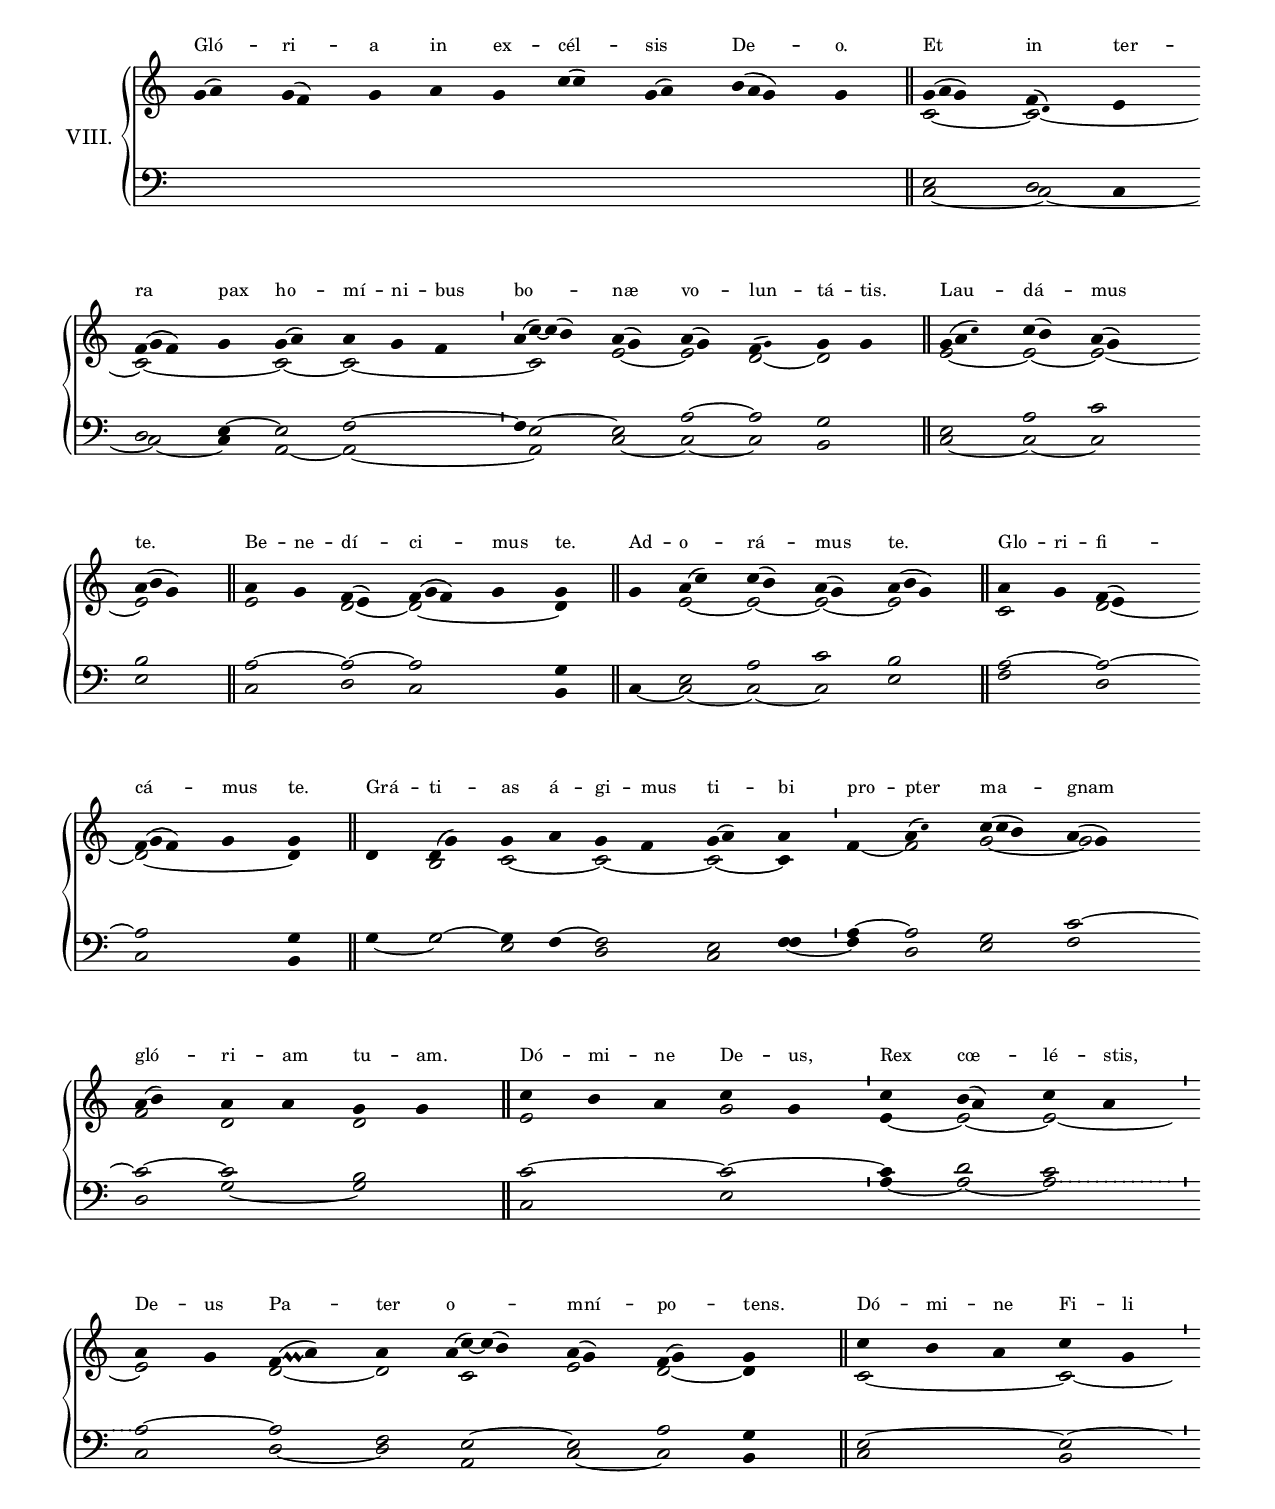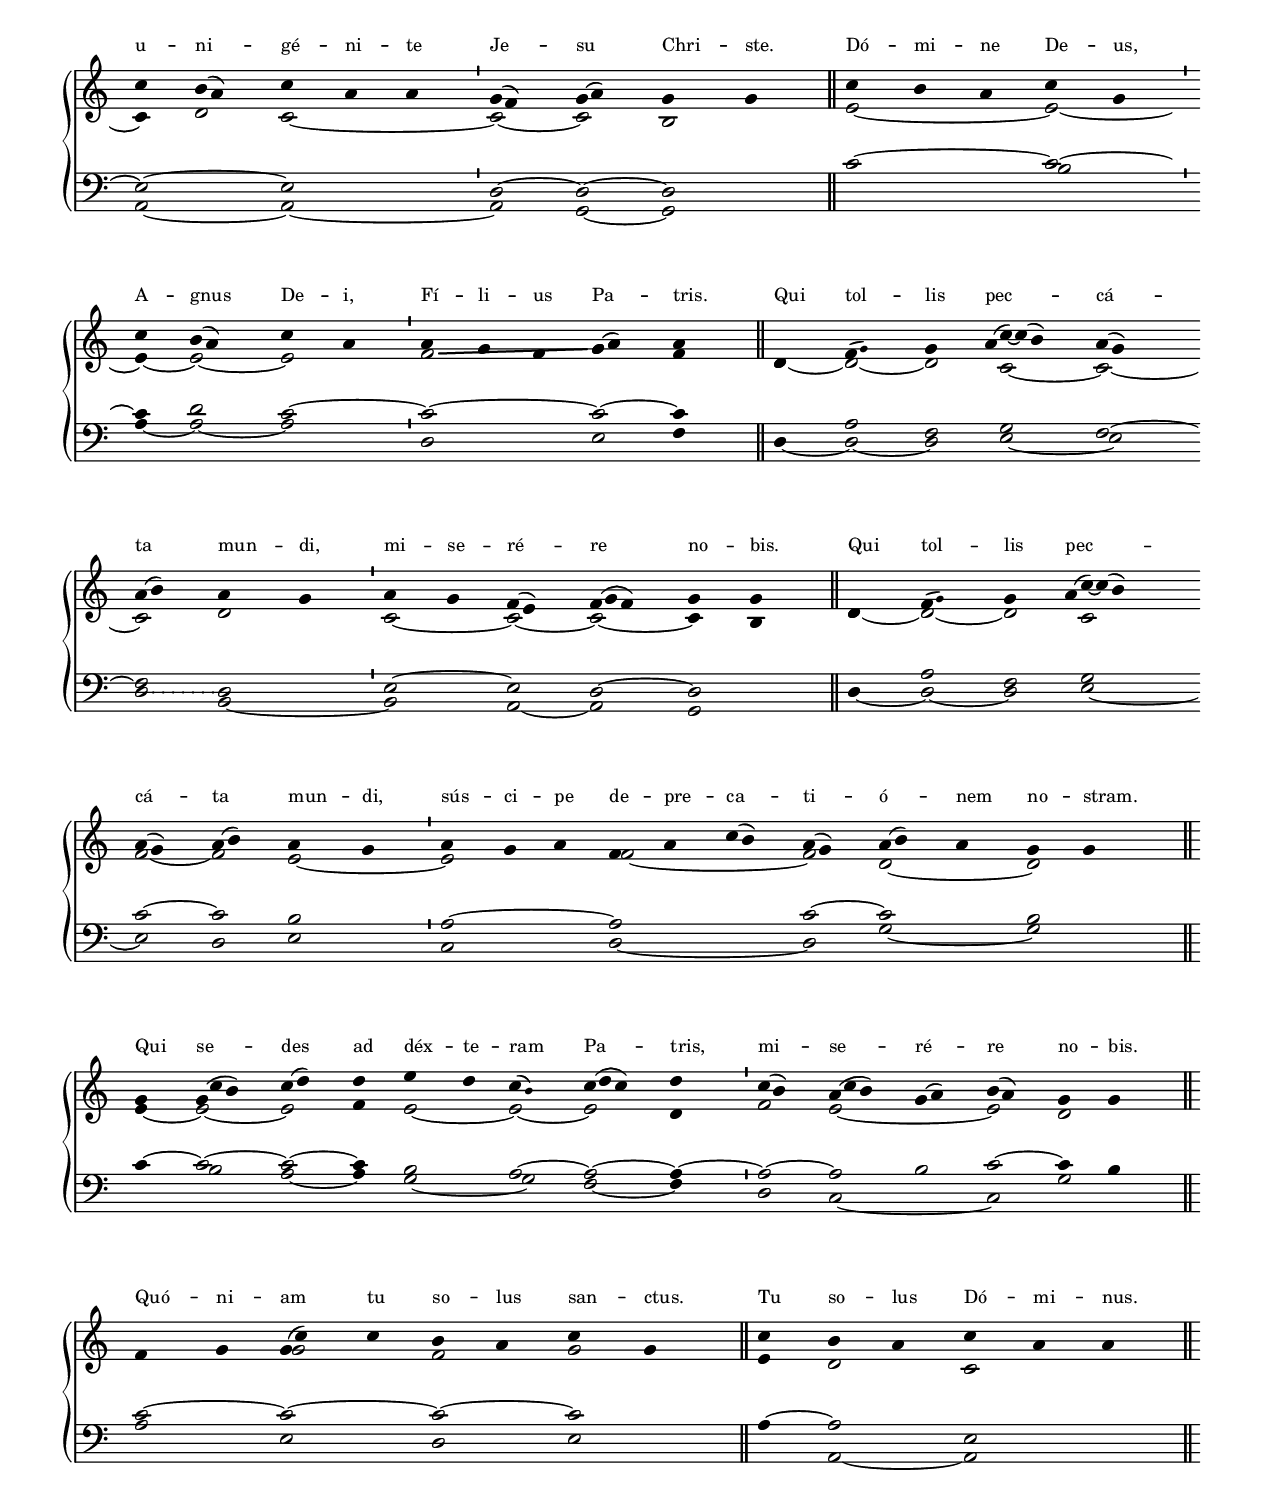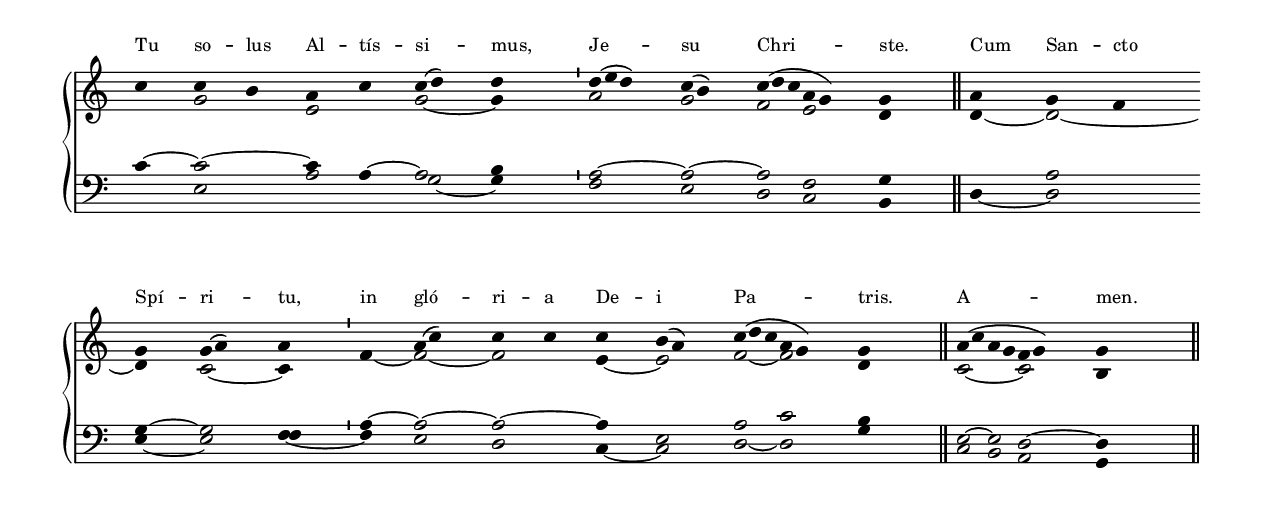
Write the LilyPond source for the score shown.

\version "2.18"
\include "gregorian.ly"
\include "noh2.ily"

%Page reference: page v.19
%(volume.page)

global = {
 \key g \mixolydian
 \cadenzaOn 
 \override Glissando #'thickness = #2.0
}

chantText = \lyricmode {
Gló -- ri -- a in ex -- cél -- sis De -- o. 
Et in ter -- ra pax ho -- mí -- ni -- bus bo -- næ vo -- lun -- tá -- tis. 
Lau -- dá -- mus te. 
Be -- ne -- dí -- ci -- mus te. 
Ad -- o -- rá -- mus te. 
Glo -- ri -- fi -- cá -- mus te. 
Grá -- ti -- as á -- gi -- mus ti -- bi pro -- pter ma -- gnam gló -- ri -- am tu -- am. 
Dó -- mi -- ne De -- us, Rex cœ -- lé -- stis, De -- us Pa -- ter o -- mní -- po -- tens. 
Dó -- mi -- ne Fi -- li u -- ni -- gé -- ni -- te Je -- su Chri -- ste. 
Dó -- mi -- ne De -- us, A -- gnus De -- i, Fí -- li -- us Pa -- tris. 
Qui tol -- lis pec -- cá -- ta mun -- di, mi -- se -- ré -- re no -- bis. 
Qui tol -- lis pec -- cá -- ta mun -- di, sús -- ci -- pe de -- pre -- ca -- ti -- ó -- nem no -- stram. 
Qui se -- des ad déx -- te -- ram Pa -- tris, mi -- se -- ré -- re no -- bis. 
Quó -- ni -- am tu so -- lus san -- ctus. 
Tu so -- lus Dó -- mi -- nus. 
Tu so -- lus Al -- tís -- si -- mus, Je -- su Chri -- ste. 
Cum San -- cto Spí -- ri -- tu, in gló -- ri -- a De -- i Pa -- tris. 
A -- men. }

chantMusic = {
\tieDown   g'4 ( a'4) g'4 ( f'4) g'4 a'4 g'4 c''4 ( c''4) g'4 ( a'4) b'4 ( a'4 g'4) g'4 \finalis
 g'4 ( a'4 g'4) f'4 ( \once \tweak #'font-size #-4 d' ) e'4 \forceBreak
 f'4 ( g'4 f'4) g'4 g'4 ( a'4) a'4 g'4 f'4 \divisioMinima
 a'4 ( c''4) ~ c''4 ( b'4) a'4 ( g'4) a'4 ( g'4) f'4 ( \once \tweak #'font-size #-4 g' ) g'4 g'4 \finalis
 g'4 ( a'4 \once \tweak #'font-size #-4 c'' ) c''4 ( b'4) a'4 ( g'4) \forceBreak
 a'4 ( b'4 g'4) \finalis
 a'4 g'4 f'4 ( e'4) f'4 ( g'4 f'4) g'4 g'4 \finalis
 g'4 a'4 ( c''4) c''4 ( b'4) a'4 ( g'4) a'4 ( b'4 g'4) \finalis
 a'4 g'4 f'4 ( e'4) \forceBreak
 f'4 ( g'4 f'4) g'4 g'4 \finalis
 d'4 d'4 ( g'4) g'4 a'4 g'4 f'4 g'4 ( a'4) a'4 \divisioMinima
 f'4 a'4 ( \once \tweak #'font-size #-4 c'' ) c''4 ( c''4 b'4) a'4 ( g'4) \forceBreak
 a'4 ( b'4) a'4 a'4 g'4 g'4 \finalis
 c''4 b'4 a'4 c''4 g'4 \divisioMinima
 c''4 b'4 ( a'4) c''4 a'4 \divisioMinima
 \forceBreak
 a'4 g'4 f'4 ( \quil g' a'4) a'4 a'4 ( c''4) ~ c''4 ( b'4) a'4 ( g'4) f'4 ( g'4) g'4 \finalis
 c''4 b'4 a'4 c''4 g'4 \divisioMinima
 \forceBreak
 c''4 b'4 ( a'4) c''4 a'4 a'4 \divisioMinima
 g'4 ( f'4) g'4 ( a'4) g'4 g'4 \finalis
 c''4 b'4 a'4 c''4 g'4 \divisioMinima
 \forceBreak
 c''4 b'4 ( a'4) c''4 a'4 \divisioMinima
 a'4 g'4 f'4 g'4 ( a'4) a'4 \finalis
 d'4 f'4 ( \once \tweak #'font-size #-4 g' ) g'4 a'4 ( c''4) ~ c''4 ( b'4) a'4 ( g'4) \forceBreak
 a'4 ( b'4) a'4 g'4 \divisioMinima
 a'4 g'4 f'4 ( e'4) f'4 ( g'4 f'4) g'4 g'4 \finalis
 d'4 f'4 ( \once \tweak #'font-size #-4 g' ) g'4 a'4 ( c''4) ~ c''4 ( b'4) \forceBreak
 a'4 ( g'4) a'4 ( b'4) a'4 g'4 \divisioMinima
 a'4 g'4 a'4 f'4 a'4 c''4 ( b'4) a'4 ( g'4) a'4 ( b'4) a'4 g'4 g'4 \finalis
 \forceBreak
 g'4 g'4 (c''4 b'4) c''4 (d''4) d''4 e''4 d''4 c''4 ( \once \tweak #'font-size #-4 b' ) c''4 ( d''4 c''4) d''4 \divisioMinima
 c''4 ( b'4) a'4 ( c''4 b'4) g'4 ( a'4) b'4 ( a'4) g'4 g'4 \finalis
 \forceBreak
 f'4 g'4 g'4 ( c''4) c''4 b'4 a'4 c''4 g'4 \finalis
 c''4 b'4 a'4 c''4 a'4 a'4 \finalis
 \forceBreak
 c''4 c''4 b'4 a'4 c''4 c''4 ( d''4) d''4 \divisioMinima
 d''4 ( e''4 d''4) c''4 ( b'4) c''4 ( d''4 c''4 a'4 g'4) g'4 \finalis
 a'4 g'4 f'4 \forceBreak
 g'4 g'4 ( a'4) a'4 \divisioMinima
 f'4 a'4 ( c''4) c''4 c''4 c''4 b'4 ( a'4) c''4 ( d''4 c''4 a'4 g'4) g'4 \finalis
 a'4 ( c''4 a'4 g'4 f'4 g'4) g'4 \finalis

}

altoMusic = {
r2*15/2 \finalis
c'2*3/2 ~ c'2*3/2 ~ c'2*4/2 ~ c'2 ~ c'2*4/2 ~ c'2*3/2 e'2 ~ e'2 d'2 ~ d'2 \finalis
e'2*3/2 ~ e'2 ~ e'2 ~ e'2*3/2 \finalis
e'2 d'2 ~ d'2*4/2 ~ d'4 \finalis
r4 e'2 ~ e'2 ~ e'2 ~ e'2*3/2 \finalis
c'2 d'2 ~ d'2*4/2 ~ d'4 \finalis
r4 b2 c'2 ~ c'2 ~ c'2 ~ c'4 \divisioMinima
f'4 ~ f'2 g'2*3/2 ~ g'2 f'2 d'2 d'2 \finalis
e'2*3/2 g'2 \divisioMinima
e'4 ~ e'2 ~ e'2 ~ \divisioMinima
e'2 d'2*3/2 ~ d'2 c'2*3/2 e'2 d'2 ~ d'4 \finalis
c'2*3/2 ~ c'2 ~ \divisioMinima
c'4 d'2 c'2*3/2 ~ \divisioMinima
c'2 ~ c'2 b2 \finalis
e'2*3/2 ~ e'2 ~ \divisioMinima
e'4 ~ e'2 ~ e'2 \divisioMinima
f'2*3/2 -\tweak Glissando.Y-offset #-0.8 \glissando g'4 a'4 f'4 \finalis
d'4 ~ d'2 ~ d'2 c'2*3/2 ~ c'2 ~ c'2 d'2 \divisioMinima
c'2 ~ c'2 ~ c'2*3/2 ~ c'4 b4 \finalis
d'4 ~ d'2 ~ d'2 c'2*3/2 f'2 ~ f'2 e'2 ~ \divisioMinima
e'2*3/2 f'2*4/2 ~ f'2 d'2*3/2 ~ d'2 \finalis
e'4 ~ e'2*3/2 ~ e'2 f'4 e'2 ~ e'2 ~ e'2*3/2 d'4 \divisioMinima
f'2 e'2*5/2 ~ e'2 d'2 \finalis
r2 g'2*3/2 f'2 g'2 \finalis
e'4 d'2 c'2*3/2 \finalis
r4 g'2 e'2 g'2 ~ g'4 \divisioMinima
a'2*3/2 g'2 f'2*3/2 e'2 d'4 \finalis
d'4 ~ d'2 ~ d'4 c'2 ~ c'4 \divisioMinima
f'4 ~ f'2 ~ f'2 e'4 ~ e'2 f'2*3/2 ~ f'2 d'4 \finalis
c'2*4/2 ~ c'2 b4 \finalis
}

tenorMusic = {
r2*15/2 \finalis
e2*3/2 d2 c4 d2*3/2 e4 ~ e2 f2*3/2 ~ \divisioMinima
f4 e2*3/2 ~ e2 a2 ~ a2 g2 \finalis
e2*3/2 a2 c'2 b2*3/2 \finalis
a2 ~ a2 ~ a2*4/2 g4 \finalis
r4 e2 a2 c'2 b2*3/2 \finalis
a2 ~ a2 ~ a2*4/2 g4 \finalis
r4 g2 ~ g4 f4 ~ f2 e2 \shiftRight f4 \divisioMinima
a4 ~ a2 g2*3/2 c'2 ~ c'2 ~ c'2 b2 \finalis
c'2*3/2 ~ c'2 ~ \divisioMinima
c'4 d'2 c'2 \divisioMinima
a2 ~ a2*3/2 f2 e2*3/2 ~ e2 a2 g4 \finalis
e2*3/2 ~ e2 ~ \divisioMinima
e2*3/2 ~ e2*3/2 \divisioMinima
d2 ~ d2 ~ d2 \finalis
c'2*3/2 ~ c'2 ~ \divisioMinima
c'4 d'2 c'2 ~ \divisioMinima
c'2*3/2 ~ c'2 ~ c'4 \finalis
r4 a2 f2 g2*3/2 f2 ~ f2 d2 \divisioMinima
e2 ~ e2 d2*3/2 ~ d2 \finalis
r4 a2 f2 g2*3/2 c'2 ~ c'2 b2 \divisioMinima
a2*3/2 ~ a2*4/2 c'2 ~ c'2*3/2 b2 \finalis
c'4 ~ c'2*3/2 ~ c'2 ~ c'4 b2 a2 ~ a2*3/2 ~ a4 ~ \divisioMinima
a2 ~ a2*3/2 b2 c'2 ~ c'4 b4 \finalis
c'2 ~ c'2*3/2 ~ c'2 ~ c'2 \finalis
a4 ~ a2 e2*3/2 \finalis
c'4 ~ c'2 ~ c'4 a4 ~ a2 b4 \divisioMinima
a2*3/2 ~ a2 ~ a2*3/2 f2 g4 \finalis
r4 a2 g4 ~ g2 \shiftRight f4 \divisioMinima
a4 ~ a2 ~ a2 ~ a4 e2 a2*3/2 c'2 b4 \finalis
e2 ~ e2 d2 ~ d4 \finalis
}

bassMusic = {
r2*15/2 \finalis
c2*3/2 ~ c2*3/2 ~ c2*3/2 ~ c4 a,2 ~ a,2*4/2 ~ a,2*3/2 c2 ~ c2 ~ c2 b,2 \finalis
c2*3/2 ~ c2 ~ c2 e2*3/2 \finalis
c2 d2 c2*4/2 b,4 \finalis
c4 ~ c2 ~ c2 ~ c2 e2*3/2 \finalis
f2 d2 c2*4/2 b,4 \finalis
g4 ~ g2 e2 d2 c2 f4 ~ \divisioMinima
f4 d2 e2*3/2 f2 d2 g2 ~ g2 \finalis
c2*3/2 e2 \divisioMinima
a4 ~ a2 ~ a2 \divisioMinima
c2 d2*3/2 ~ d2 a,2*3/2 c2 ~ c2 b,4 \finalis
c2*3/2 b,2 \divisioMinima
a,2*3/2 ~ a,2*3/2 ~ \divisioMinima
a,2 g,2 ~ g,2 \finalis
r2*3/2 b2 \divisioMinima
a4 ~ a2 ~ a2 \divisioMinima
d2*3/2 e2 f4 \finalis
d4 ~ d2 ~ d2 e2*3/2 ~ e2 d2 b,2 ~ \divisioMinima
b,2 a,2 ~ a,2*3/2 g,2 \finalis
d4 ~ d2 ~ d2 e2*3/2 ~ e2 d2 e2 \divisioMinima
c2*3/2 d2*4/2 ~ d2 g2*3/2 ~ g2 \finalis
r4 b2*3/2 a2 ~ a4 g2 ~ g2 f2*3/2 ~ f4 \divisioMinima
d2 c2*5/2 ~ c2 g2 \finalis
a2 e2*3/2 d2 e2 \finalis
r4 a,2 ~ a,2*3/2 \finalis
r4 e2 a2 g2 ~ g4 \divisioMinima
f2*3/2 e2 d2*3/2 c2 b,4 \finalis
d4 ~ d2 e4 ~ e2 f4 ~ \divisioMinima
f4 e2 d2 c4 ~ c2 d2*3/2 ~ d2 g4 \finalis
c2 b,2 a,2 g,4 \finalis
}

voiceLines = {
\voiceLineStyle


s2*112/2
\allowVoiceLineBreak
\voiceLine "down" "down" a2*2/2 a2*1/2


s2*57/2
\allowVoiceLineBreak
\voiceLine "down" "down" d2*2/2 d2*1/2


}

\score{
  <<
    \new Lyrics
    \new GrandStaff <<
      \set GrandStaff.autoBeaming = ##f
      \set GrandStaff.instrumentName = \markup \center-column {
        "VIII."
      }
      \new Staff = up <<
        \new Voice = "chant" {
          \voiceOne \global \chantMusic
        }
        \new Voice {
          \voiceTwo \global \altoMusic
        }
      >>

      \new Staff = down <<
        \clef bass
        \new Voice {
          \voiceOne \global \tenorMusic
        }
        \new Voice {
          \voiceTwo \global \bassMusic
        }
	\new Voice {
        \voiceThree \global \voiceLines
        }
      >>
    >>
    \context Lyrics {
      \lyricsto chant {
      \chantText
    }
    }
  >>
  \layout{
  }
  
}
